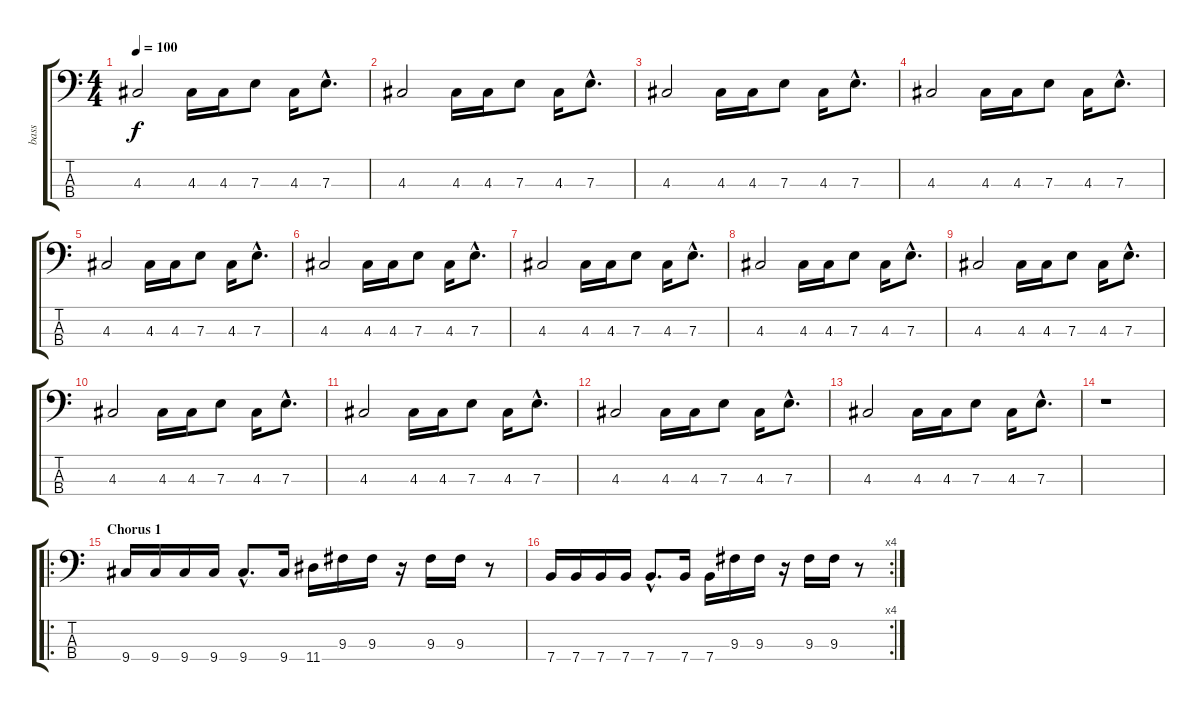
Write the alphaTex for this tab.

\track ("bass" "bass") {instrument electricbassfinger}
\staff {score tabs}
\tuning (G2 D2 A1 E1) {hide}
\ts (4 4)
\tempo 100
\clef f4
\ks c
4.3.2{dy f} 4.3.16 4.3.16 7.3.8 4.3.16 7.3{hac}.8{d} |
4.3.2 4.3.16 4.3.16 7.3.8 4.3.16 7.3{hac}.8{d} |
4.3.2 4.3.16 4.3.16 7.3.8 4.3.16 7.3{hac}.8{d} |
4.3.2 4.3.16 4.3.16 7.3.8 4.3.16 7.3{hac}.8{d} |
4.3.2 4.3.16 4.3.16 7.3.8 4.3.16 7.3{hac}.8{d} |
4.3.2 4.3.16 4.3.16 7.3.8 4.3.16 7.3{hac}.8{d} |
4.3.2 4.3.16 4.3.16 7.3.8 4.3.16 7.3{hac}.8{d} |
4.3.2 4.3.16 4.3.16 7.3.8 4.3.16 7.3{hac}.8{d} |
4.3.2 4.3.16 4.3.16 7.3.8 4.3.16 7.3{hac}.8{d} |
4.3.2 4.3.16 4.3.16 7.3.8 4.3.16 7.3{hac}.8{d} |
4.3.2 4.3.16 4.3.16 7.3.8 4.3.16 7.3{hac}.8{d} |
4.3.2 4.3.16 4.3.16 7.3.8 4.3.16 7.3{hac}.8{d} |
4.3.2 4.3.16 4.3.16 7.3.8 4.3.16 7.3{hac}.8{d} |
r.1 |
\ro
\section ("" "Chorus 1")
9.4.16 9.4.16 9.4.16 9.4.16 9.4{hac}.8{d} 9.4.16 11.4.16 9.3.16 9.3.16 r.16 9.3.16 9.3.16 r.8 |
\rc 4
7.4.16 7.4.16 7.4.16 7.4.16 7.4{hac}.8{d} 7.4.16 7.4.16 9.3.16 9.3.16 r.16 9.3.16 9.3.16 r.8
